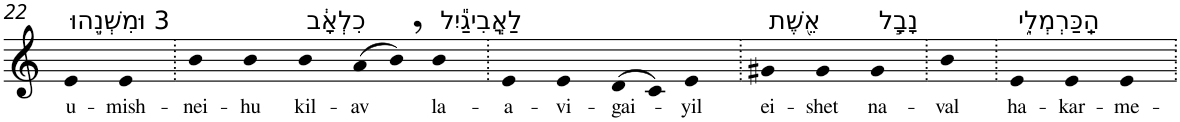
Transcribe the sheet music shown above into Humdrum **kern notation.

**kern	**text
*part1	*part1
*staff1	*staff1
*I"Piano	*
*I'Pno	*
!!LO:PB:g=z
*clefG2	*
*k[]	*
=22	=22
!LO:TX:a:t=3 וּמִשְׁנֵ֣הוּ	!
!	!LO:LY:b
4e	u-
!	!LO:LY:b
4e	-mish-
=23.	=23.
!	!LO:LY:b
4b	-nei-
!	!LO:LY:b
4b	-hu
!LO:TX:a:t=כִלְאָ֔ב	!
!	!LO:LY:b
4b	kil-
!	!LO:LY:b
(>8a	-av
8b,)	.
!LO:TX:a:t=לַאֲֽבִיגַ֕יִל	!
!	!LO:LY:b
4b	la-
=24.	=24.
!	!LO:LY:b
4e	-a-
!	!LO:LY:b
4e	-vi-
!	!LO:LY:b
(>8d	-gai-
8c)	.
!	!LO:LY:b
4e	-yil
=25.	=25.
!LO:TX:a:t=אֵ֖שֶׁת	!
!	!LO:LY:b
4g#X	ei-
!	!LO:LY:b
4g#	-shet
!LO:TX:a:t=נָבָ֣ל	!
!	!LO:LY:b
4g#	na-
=26.	=26.
!	!LO:LY:b
4b	-val
=27.	=27.
!LO:TX:a:t=הַֽכַּרְמְלִ֑י	!
!	!LO:LY:b
4e	ha-
!	!LO:LY:b
4e	-kar-
!	!LO:LY:b
4e	-me-
=.	=.
*-	*-
